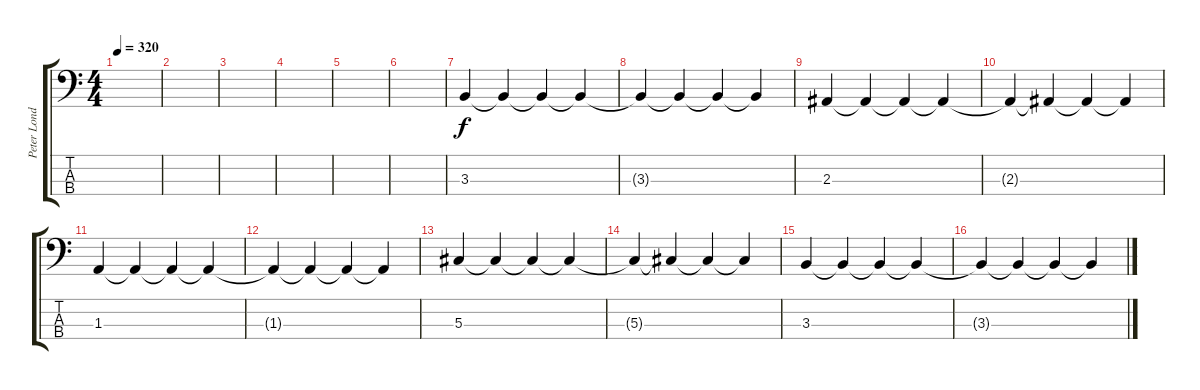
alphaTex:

\track ("Peter London (Bass)" "Peter Lond") {instrument electricbassfinger}
\staff {score tabs}
\tuning (Gb2 Db2 Ab1 Eb1) {hide}
\ts (4 4)
\tempo 320
\clef f4
\ks c
|
|
|
|
|
|
3.3.4 3.3{t}.4 3.3{t}.4 3.3{t}.4 |
3.3{t}.4 3.3{t}.4 3.3{t}.4 3.3{t}.4 |
2.3.4 2.3{t}.4 2.3{t}.4 2.3{t}.4 |
2.3{t}.4 2.3{t}.4 2.3{t}.4 2.3{t}.4 |
1.3.4 1.3{t}.4 1.3{t}.4 1.3{t}.4 |
1.3{t}.4 1.3{t}.4 1.3{t}.4 1.3{t}.4 |
5.3.4 5.3{t}.4 5.3{t}.4 5.3{t}.4 |
5.3{t}.4 5.3{t}.4 5.3{t}.4 5.3{t}.4 |
3.3.4 3.3{t}.4 3.3{t}.4 3.3{t}.4 |
3.3{t}.4 3.3{t}.4 3.3{t}.4 3.3{t}.4
